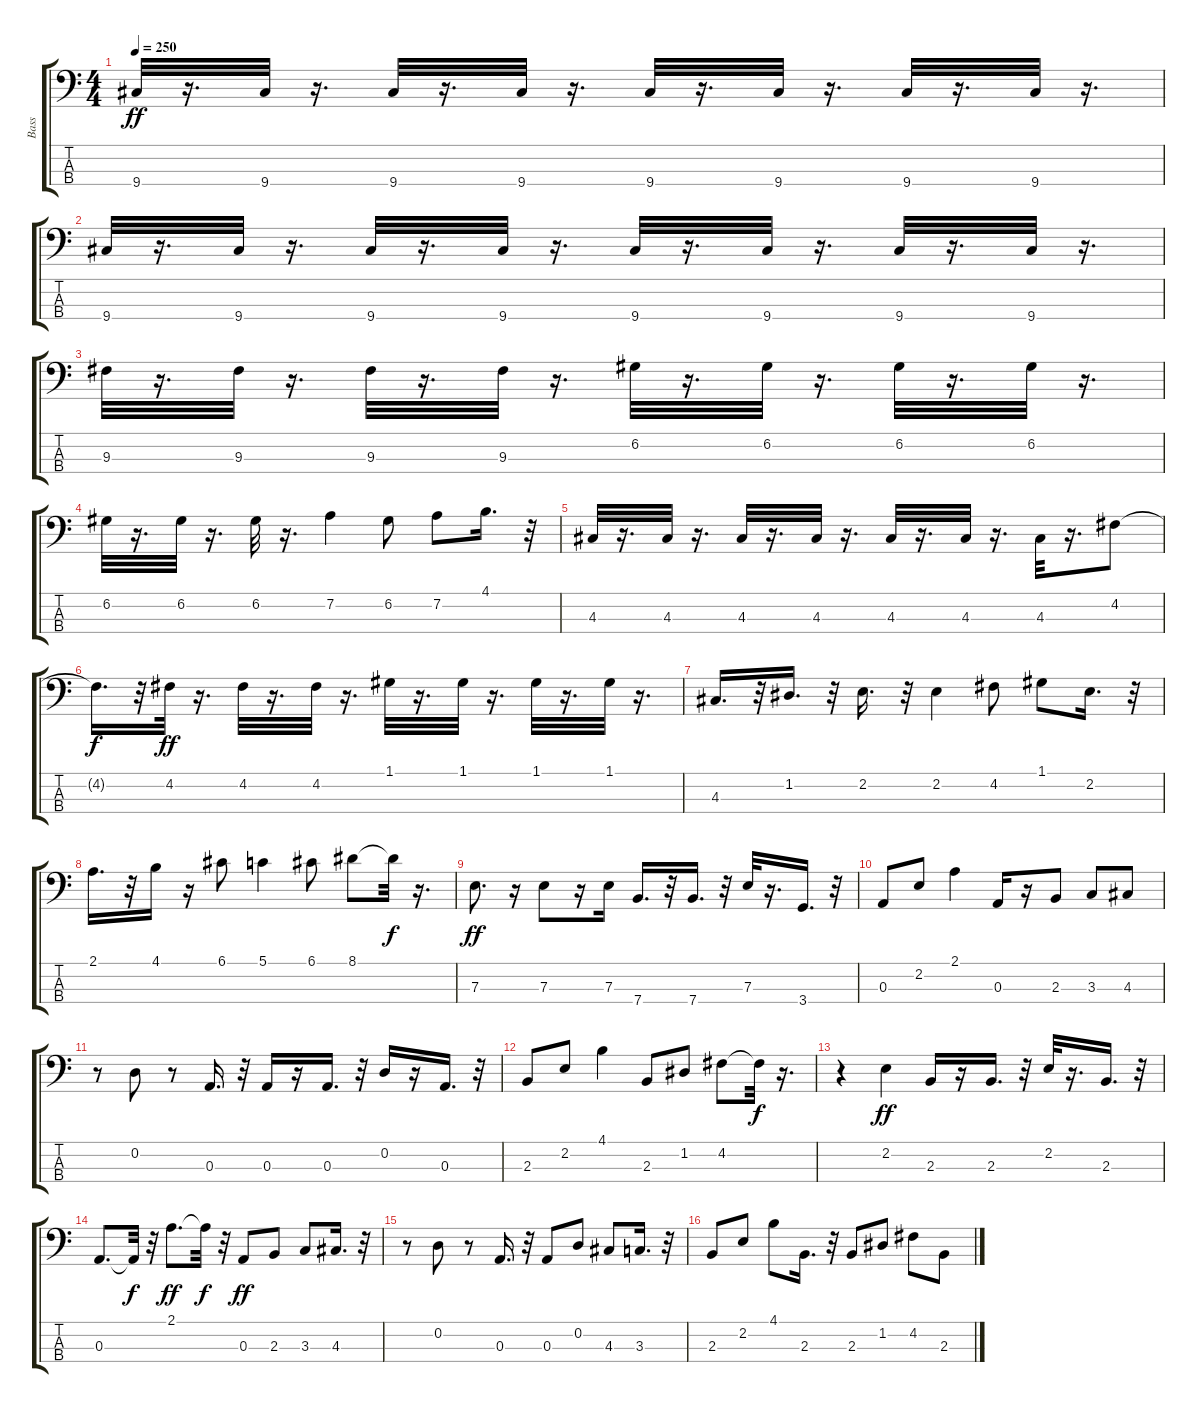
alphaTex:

\track ("Bass" "Bass") {instrument slapbass2}
\staff {score tabs}
\tuning (G2 D2 A1 E1) {hide}
\ts (4 4)
\tempo 250
\clef f4
\ks c
9.4.32{dy ff} r.16{d} 9.4.32 r.16{d} 9.4.32 r.16{d} 9.4.32 r.16{d} 9.4.32 r.16{d} 9.4.32 r.16{d} 9.4.32 r.16{d} 9.4.32 r.16{d} |
9.4.32 r.16{d} 9.4.32 r.16{d} 9.4.32 r.16{d} 9.4.32 r.16{d} 9.4.32 r.16{d} 9.4.32 r.16{d} 9.4.32 r.16{d} 9.4.32 r.16{d} |
9.3.32 r.16{d} 9.3.32 r.16{d} 9.3.32 r.16{d} 9.3.32 r.16{d} 6.2.32 r.16{d} 6.2.32 r.16{d} 6.2.32 r.16{d} 6.2.32 r.16{d} |
6.2.32 r.16{d} 6.2.32 r.16{d} 6.2.32 r.16{d} 7.2.4 6.2.8 7.2.8 4.1.16{d} r.32 |
4.3.32 r.16{d} 4.3.32 r.16{d} 4.3.32 r.16{d} 4.3.32 r.16{d} 4.3.32 r.16{d} 4.3.32 r.16{d} 4.3.32 r.16{d} 4.2.8 |
4.2{t}.16{d dy f} r.32 4.2.32{dy ff} r.16{d} 4.2.32 r.16{d} 4.2.32 r.16{d} 1.1.32 r.16{d} 1.1.32 r.16{d} 1.1.32 r.16{d} 1.1.32 r.16{d} |
4.3.16{d} r.32 1.2.16{d} r.32 2.2.16{d} r.32 2.2.4 4.2.8 1.1.8 2.2.16{d} r.32 |
2.1.16{d} r.32 4.1.16 r.16 6.1.8 5.1.4 6.1.8 8.1.8 8.1{t}.32{dy f} r.16{d} |
7.3.8{d dy ff} r.16 7.3.8 r.16 7.3.16 7.4.16{d} r.32 7.4.16{d} r.32 7.3.32 r.16{d} 3.4.16{d} r.32 |
0.3.8 2.2.8 2.1.4 0.3.16 r.16 2.3.8 3.3.8 4.3.8 |
r.8 0.2.8 r.8 0.3.16{d} r.32 0.3.16 r.16 0.3.16{d} r.32 0.2.16 r.16 0.3.16{d} r.32 |
2.3.8 2.2.8 4.1.4 2.3.8 1.2.8 4.2.8 4.2{t}.32{dy f} r.16{d} |
r.4 2.2.4{dy ff} 2.3.16 r.16 2.3.16{d} r.32 2.2.32 r.16{d} 2.3.16{d} r.32 |
0.3.8{d} 0.3{t}.32{dy f} r.32 2.1.8{d dy ff} 2.1{t}.32{dy f} r.32 0.3.8{dy ff} 2.3.8 3.3.8 4.3.16{d} r.32 |
r.8 0.2.8 r.8 0.3.16{d} r.32 0.3.8 0.2.8 4.3.8 3.3.16{d} r.32 |
2.3.8 2.2.8 4.1.8 2.3.16{d} r.32 2.3.8 1.2.8 4.2.8 2.3.8
